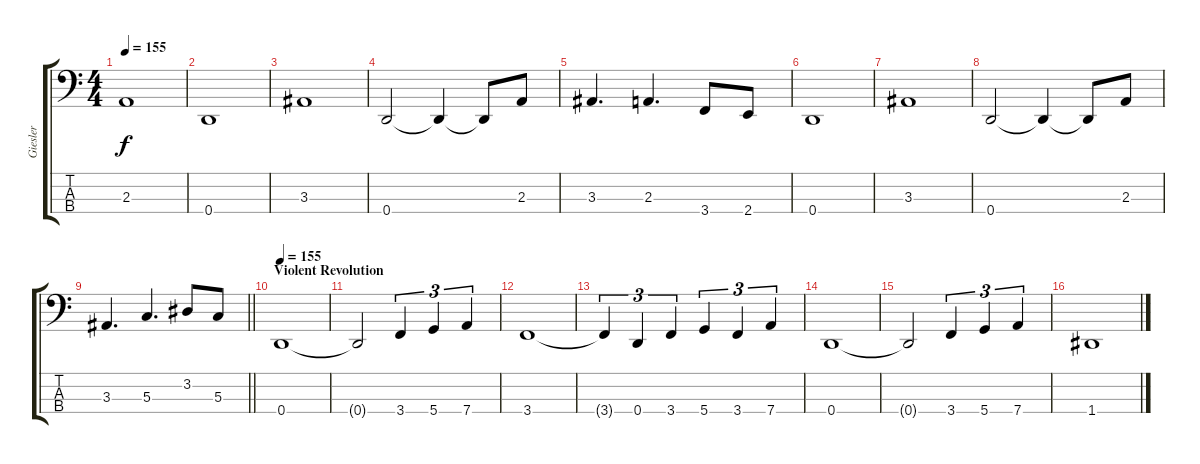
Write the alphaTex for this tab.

\track ("Giesler" "Giesler") {instrument electricbassfinger}
\staff {score tabs}
\tuning (F2 C2 G1 D1) {hide}
\ts (4 4)
\tempo 155
\clef f4
\ks c
2.3.1{dy f} |
0.4.1 |
3.3.1 |
0.4.2 0.4{t}.4 0.4{t}.8 2.3.8 |
3.3.4{d} 2.3.4{d} 3.4.8 2.4.8 |
0.4.1 |
3.3.1 |
0.4.2 0.4{t}.4 0.4{t}.8 2.3.8 |
\barLineRight lightlight
3.3.4{d} 5.3.4{d} 3.2.8 5.3.8 |
\section ("" "Violent Revolution")
\tempo 155
0.4.1 |
0.4{t}.2 3.4.4{tu (3 2)} 5.4.4{tu (3 2)} 7.4.4{tu (3 2)} |
3.4.1 |
3.4{t}.4{tu (3 2)} 0.4.4{tu (3 2)} 3.4.4{tu (3 2)} 5.4.4{tu (3 2)} 3.4.4{tu (3 2)} 7.4.4{tu (3 2)} |
0.4.1 |
0.4{t}.2 3.4.4{tu (3 2)} 5.4.4{tu (3 2)} 7.4.4{tu (3 2)} |
1.4.1
